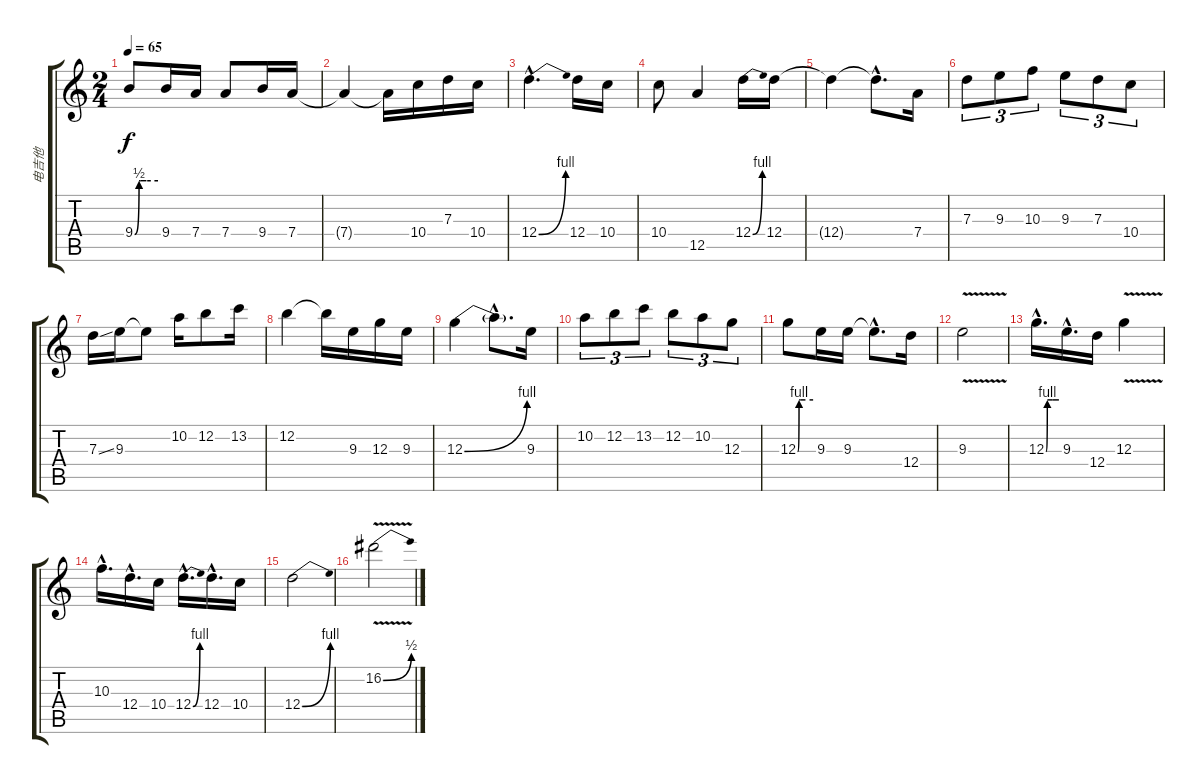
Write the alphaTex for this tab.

\track ("电吉他" "电吉他") {instrument overdrivenguitar}
\staff {score tabs}
\tuning (E4 B3 G3 D3 A2 E2) {hide}
\ts (2 4)
\tempo 65
\clef g2
\ks c
9.4{be (custom 0 0 11 2 15 2 30 2 60 2)}.8{dy f} 9.4.16 7.4.16 7.4.8 9.4.16 7.4.16 |
7.4{t}.4 7.4{t}.16 10.4.16 7.3.16 10.4.16 |
12.4{be (bend 0 0 60 4) hac}.4{d} 12.4.16 10.4.16 |
10.4.8 12.5.4 12.4{be (bend 0 0 60 4)}.16 12.4.16 |
12.4{t}.4 12.4{hac t}.8{d} 7.4.16 |
7.3.8{tu (3 2)} 9.3.8{tu (3 2)} 10.3.8{tu (3 2)} 9.3.8{tu (3 2)} 7.3.8{tu (3 2)} 10.4.8{tu (3 2)} |
7.3{ss}.16 9.3.16 9.3{t}.8 10.2.16 12.2.8 13.2.16 |
12.2.4 12.2{t}.16 9.3.16 12.3.16 9.3.16 |
12.3{be (bend 0 0 60 4)}.4 12.3{hac t}.8{d} 9.3.16 |
10.2.8{tu (3 2)} 12.2.8{tu (3 2)} 13.2.8{tu (3 2)} 12.2.8{tu (3 2)} 10.2.8{tu (3 2)} 12.3.8{tu (3 2)} |
12.3{be (custom 0 0 5 4 10 4 30 4 60 4)}.8 9.3.16 9.3.16 9.3{hac t}.8{d} 12.4.16 |
9.3{v}.2 |
12.3{be (custom 0 0 6 4 9 4 30 4 60 4) hac}.16{d} 9.3{hac}.16{d} 12.4.16 12.3{v}.4 |
10.3{hac}.16{d} 12.4{hac}.16{d} 10.4.16 12.4{be (bend 0 0 60 4) hac}.16{d} 12.4{hac}.16{d} 10.4.16 |
12.4{be (bend 0 0 60 4)}.2 |
16.2{be (bend 0 0 60 2) v}.2
